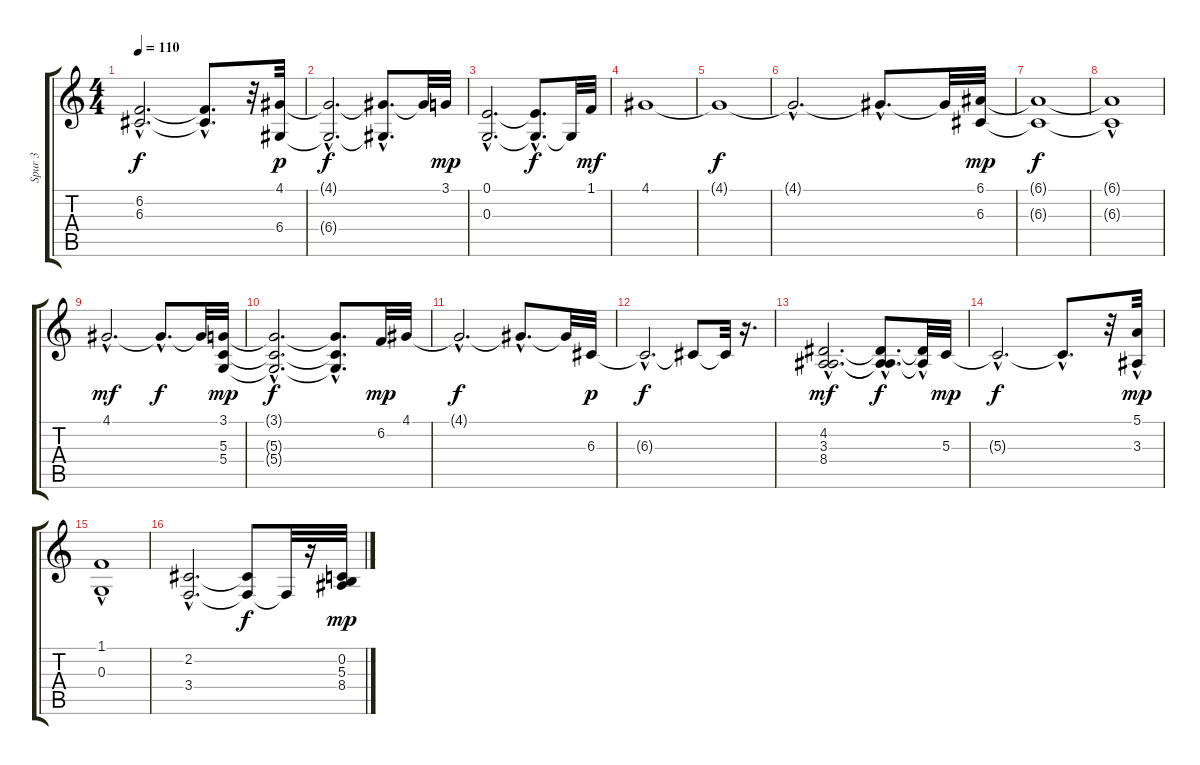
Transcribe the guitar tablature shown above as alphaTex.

\track ("Spur 3" "Spur 3") {instrument synthstrings1}
\staff {score tabs}
\tuning (E4 B3 G3 D3 A2 E2) {hide}
\ts (4 4)
\tempo 110
\clef g2
\ks c
(6.2{hac t} 6.3{hac t}).2{d dy f} (6.2{hac t} 6.3{t}).8{d} r.32 (4.1 6.4).32{dy p} |
(4.1{hac t} 6.4{hac t}).2{d dy f} (4.1{hac t} 6.4{hac t}).8{d} 4.1{t}.32 3.1.32{dy mp} |
(0.1{hac} 0.3{hac}).2{d} (0.1{hac t} 0.3{hac t}).8{d dy f} 0.3{t}.32 1.1.32{dy mf} |
4.1.1 |
4.1{t}.1{dy f} |
4.1{hac t}.2{d} 4.1{hac t}.8{d} 4.1{t}.32 (6.1 6.3).32{dy mp} |
(6.1{t} 6.3{t}).1{dy f} |
(6.1{hac t} 6.3{t}).1 |
4.1{hac}.2{d dy mf} 4.1{hac t}.8{d dy f} 4.1{t}.32 (3.1 5.3 5.4).32{dy mp} |
(3.1{hac t} 5.3{hac t} 5.4{hac t}).2{d dy f} (3.1{hac t} 5.3{t} 5.4{hac t}).8{d} 6.2.32{dy mp} 4.1.32 |
4.1{hac t}.2{d dy f} 4.1{hac t}.8{d} 4.1{t}.32 6.3.32{dy p} |
6.3{hac t}.2{d dy f} 6.3{t}.8 6.3{t}.32 r.16{d} |
(4.2{hac} 3.3{hac} 8.4{hac}).2{d dy mf} (4.2{hac t} 3.3{hac t} 8.4{hac t}).8{d dy f} (4.2{t} 8.4{hac t}).32 5.3.32{dy mp} |
5.3{hac t}.2{d dy f} 5.3{hac t}.8{d} r.32 (5.1{hac} 3.3{hac}).32{dy mp} |
(1.1 0.3{hac}).1 |
(2.2{hac} 3.4{hac}).2{d} (2.2{t} 3.4{t}).8{dy f} 3.4{t}.32 r.16 (0.2 5.3 8.4).32{dy mp}
